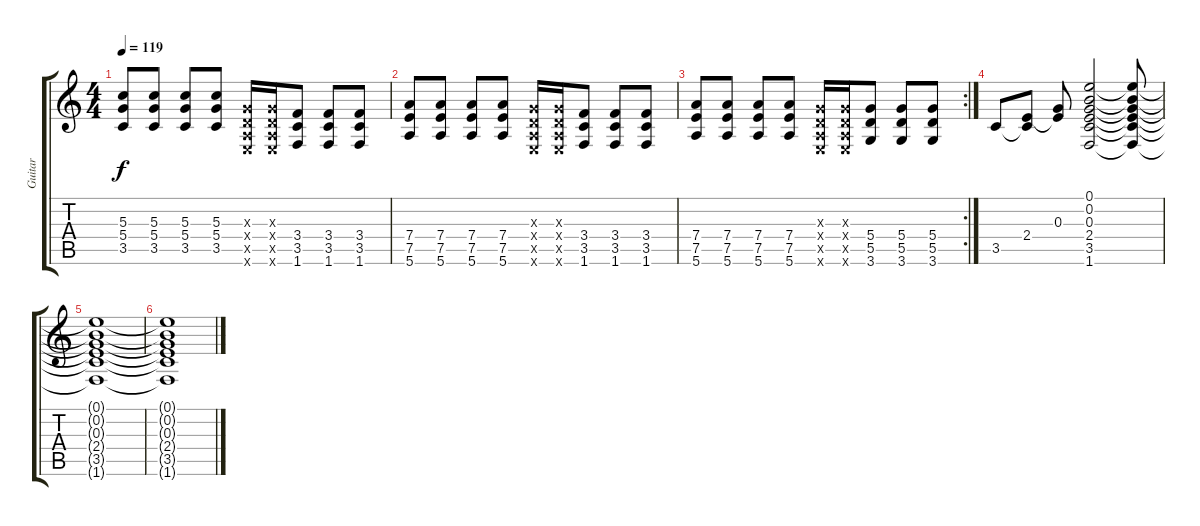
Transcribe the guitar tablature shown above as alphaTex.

\track ("Guitar" "Guitar") {instrument acousticguitarsteel}
\staff {score tabs}
\tuning (E4 B3 G3 D3 A2 E2) {hide}
\ts (4 4)
\tempo 119
\clef g2
\ks c
(5.3 5.4 3.5).8{dy f} (5.3 5.4 3.5).8 (5.3 5.4 3.5).8 (5.3 5.4 3.5).8 (0.3{x} 0.4{x} 0.5{x} 0.6{x}).16 (0.3{x} 0.4{x} 0.5{x} 0.6{x}).16 (3.4 3.5 1.6).8 (3.4 3.5 1.6).8 (3.4 3.5 1.6).8 |
(7.4 7.5 5.6).8 (7.4 7.5 5.6).8 (7.4 7.5 5.6).8 (7.4 7.5 5.6).8 (0.3{x} 0.4{x} 0.5{x} 0.6{x}).16 (0.3{x} 0.4{x} 0.5{x} 0.6{x}).16 (3.4 3.5 1.6).8 (3.4 3.5 1.6).8 (3.4 3.5 1.6).8 |
\rc 2
(7.4 7.5 5.6).8 (7.4 7.5 5.6).8 (7.4 7.5 5.6).8 (7.4 7.5 5.6).8 (0.3{x} 0.4{x} 0.5{x} 0.6{x}).16 (0.3{x} 0.4{x} 0.5{x} 0.6{x}).16 (5.4 5.5 3.6).8 (5.4 5.5 3.6).8 (5.4 5.5 3.6).8 |
3.5.8 (2.4 3.5{t}).8 (0.3 2.4{t}).8 (0.1 0.2 0.3 2.4 3.5 1.6).2 (0.1{t} 0.2{t} 0.3{t} 2.4{t} 3.5{t} 1.6{t}).8 |
(0.1{t} 0.2{t} 0.3{t} 2.4{t} 3.5{t} 1.6{t}).1 |
(0.1{t} 0.2{t} 0.3{t} 2.4{t} 3.5{t} 1.6{t}).1
